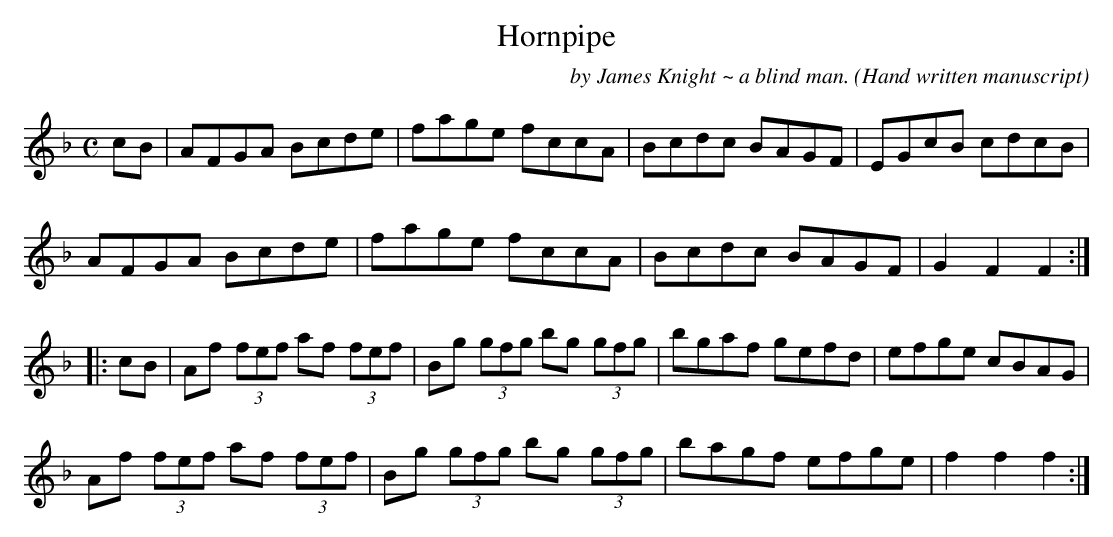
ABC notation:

X:1
T:Hornpipe
C:by James Knight ~ a blind man.
O:Hand written manuscript
M:C
L:1/8
K:F
cB | AFGA Bcde | fage fccA | Bcdc BAGF |EGcB cdcB |
AFGA Bcde | fage fccA | Bcdc BAGF | G2 F2 F2 :|
|: cB | Af (3fef af (3fef | Bg (3gfg bg (3gfg | bgaf gefd | efge cBAG |
Af (3fef af (3fef | Bg (3gfg bg (3gfg | bagf efge | f2 f2 f2 :|
